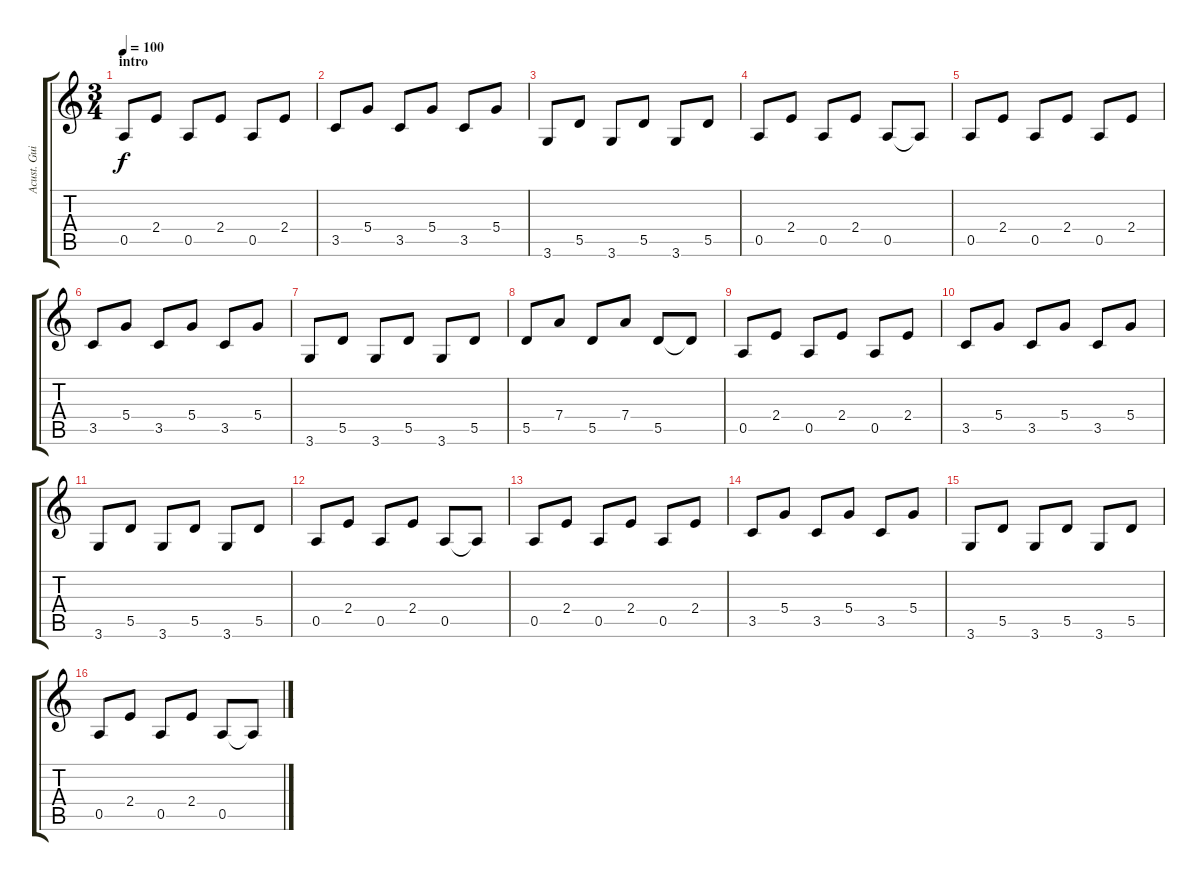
\track ("Acust. Guit. 1" "Acust. Gui") {instrument acousticguitarnylon}
\staff {score tabs}
\tuning (E4 B3 G3 D3 A2 E2) {hide}
\ts (3 4)
\section ("" "intro")
\tempo 100
\clef g2
\ks c
0.5.8{dy f instrument acousticguitarnylon} 2.4.8 0.5.8 2.4.8 0.5.8 2.4.8 |
3.5.8 5.4.8 3.5.8 5.4.8 3.5.8 5.4.8 |
3.6.8 5.5.8 3.6.8 5.5.8 3.6.8 5.5.8 |
0.5.8 2.4.8 0.5.8 2.4.8 0.5.8 0.5{t}.8 |
0.5.8 2.4.8 0.5.8 2.4.8 0.5.8 2.4.8 |
3.5.8 5.4.8 3.5.8 5.4.8 3.5.8 5.4.8 |
3.6.8 5.5.8 3.6.8 5.5.8 3.6.8 5.5.8 |
5.5.8 7.4.8 5.5.8 7.4.8 5.5.8 5.5{t}.8 |
0.5.8 2.4.8 0.5.8 2.4.8 0.5.8 2.4.8 |
3.5.8 5.4.8 3.5.8 5.4.8 3.5.8 5.4.8 |
3.6.8 5.5.8 3.6.8 5.5.8 3.6.8 5.5.8 |
0.5.8 2.4.8 0.5.8 2.4.8 0.5.8 0.5{t}.8 |
0.5.8 2.4.8 0.5.8 2.4.8 0.5.8 2.4.8 |
3.5.8 5.4.8 3.5.8 5.4.8 3.5.8 5.4.8 |
3.6.8 5.5.8 3.6.8 5.5.8 3.6.8 5.5.8 |
0.5.8 2.4.8 0.5.8 2.4.8 0.5.8 0.5{t}.8
